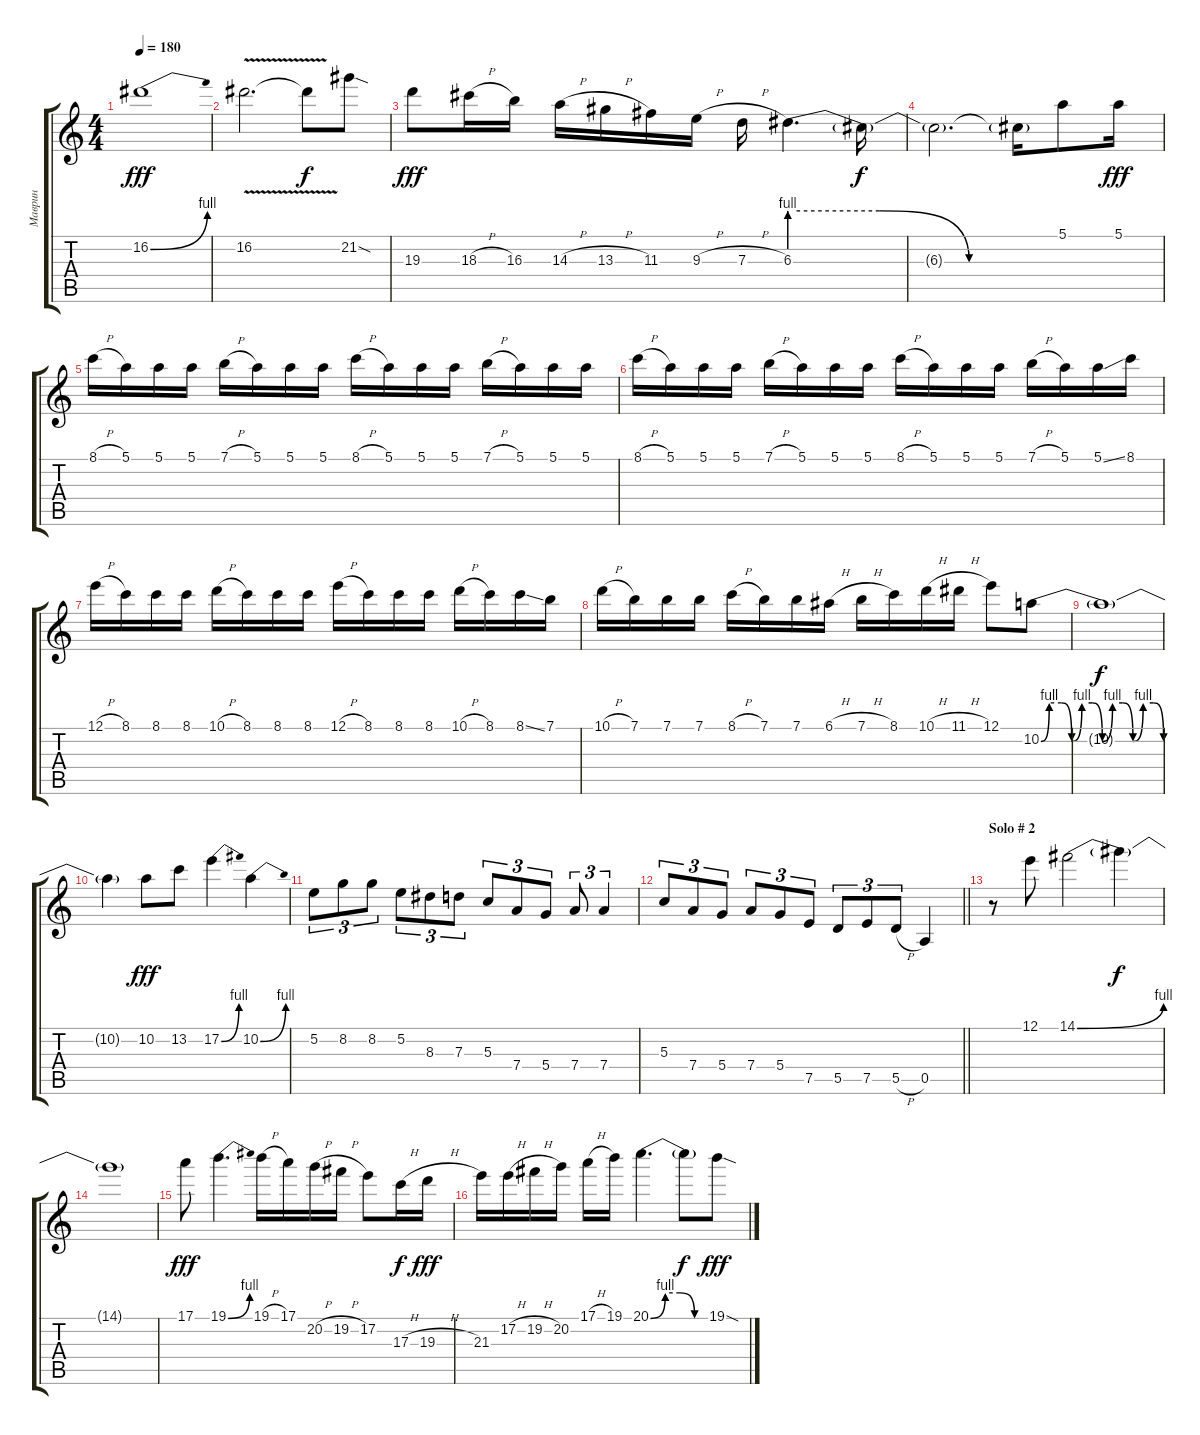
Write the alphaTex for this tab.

\track ("Маврин" "Маврин") {instrument overdrivenguitar}
\staff {score tabs}
\tuning (E4 B3 G3 D3 A2 E2) {hide}
\ts (4 4)
\tempo 180
\clef g2
\ks c
16.2{be (bend 0 0 60 4)}.1{dy fff} |
16.2{v}.2{d} 16.2{t}.8{dy f} 21.2{sod}.8 |
19.3.8{dy fff} 18.3{h}.16 16.3.16 14.3{h}.16 13.3{h}.16 11.3.16 9.3{h}.16 7.3{h}.16 6.3{be (custom 0 4 20 4 40 0 60 0)}.4{d} 6.3{t}.16{dy f} |
6.3{t}.2{d} 6.3{t}.16 5.1.8 5.1.16{dy fff} |
8.1{h}.16 5.1.16 5.1.16 5.1.16 7.1{h}.16 5.1.16 5.1.16 5.1.16 8.1{h}.16 5.1.16 5.1.16 5.1.16 7.1{h}.16 5.1.16 5.1.16 5.1.16 |
8.1{h}.16 5.1.16 5.1.16 5.1.16 7.1{h}.16 5.1.16 5.1.16 5.1.16 8.1{h}.16 5.1.16 5.1.16 5.1.16 7.1{h}.16 5.1.16 5.1{ss}.16 8.1.16 |
12.1{h}.16 8.1.16 8.1.16 8.1.16 10.1{h}.16 8.1.16 8.1.16 8.1.16 12.1{h}.16 8.1.16 8.1.16 8.1.16 10.1{h}.16 8.1.16 8.1{ss}.16 7.1.16 |
10.1{h}.16 7.1.16 7.1.16 7.1.16 8.1{h}.16 7.1.16 7.1.16 6.1{h}.16 7.1{h}.16 8.1.16 10.1{h}.16 11.1{h}.16 12.1.8 10.2{be (custom 0 0 4 4 10 4 15 0 20 4 25 4 30 0 35 4 40 4 45 0 50 4 55 4 60 0)}.8 |
10.2{t}.1{dy f} |
10.2{t}.4 10.2.8{dy fff} 13.2.8 17.2{be (bend 0 0 60 4)}.4 10.2{be (bend 0 0 60 4)}.4 |
5.2.8{tu (3 2)} 8.2.8{tu (3 2)} 8.2.8{tu (3 2)} 5.2.8{tu (3 2)} 8.3.8{tu (3 2)} 7.3.8{tu (3 2)} 5.3.8{tu (3 2)} 7.4.8{tu (3 2)} 5.4.8{tu (3 2)} 7.4.8{tu (3 2)} 7.4.4{tu (3 2)} |
\barLineRight lightlight
5.3.8{tu (3 2)} 7.4.8{tu (3 2)} 5.4.8{tu (3 2)} 7.4.8{tu (3 2)} 5.4.8{tu (3 2)} 7.5.8{tu (3 2)} 5.5.8{tu (3 2)} 7.5.8{tu (3 2)} 5.5{h}.8{tu (3 2)} 0.5.4 |
\section ("" "Solo # 2")
r.8{volume 16 balance 10} 12.1.8 14.1{be (bend 0 0 60 4)}.2 14.1{t}.4{dy f} |
14.1{t}.1 |
17.1.8{dy fff} 19.1{be (bend 0 0 60 4)}.4{d} 19.1{h}.16 17.1.16 20.2{h}.16 19.2{h}.16 17.2.8 17.3{h}.16{dy f} 19.3{h}.16{dy fff} |
21.3.16 17.2{h}.16 19.2{h}.16 20.2.16 17.1{h}.16 19.1.16 20.1{be (custom 0 0 15 4 30 4 45 0 60 0)}.4{d} 20.1{t}.8{dy f} 19.1{sod}.8{dy fff}
